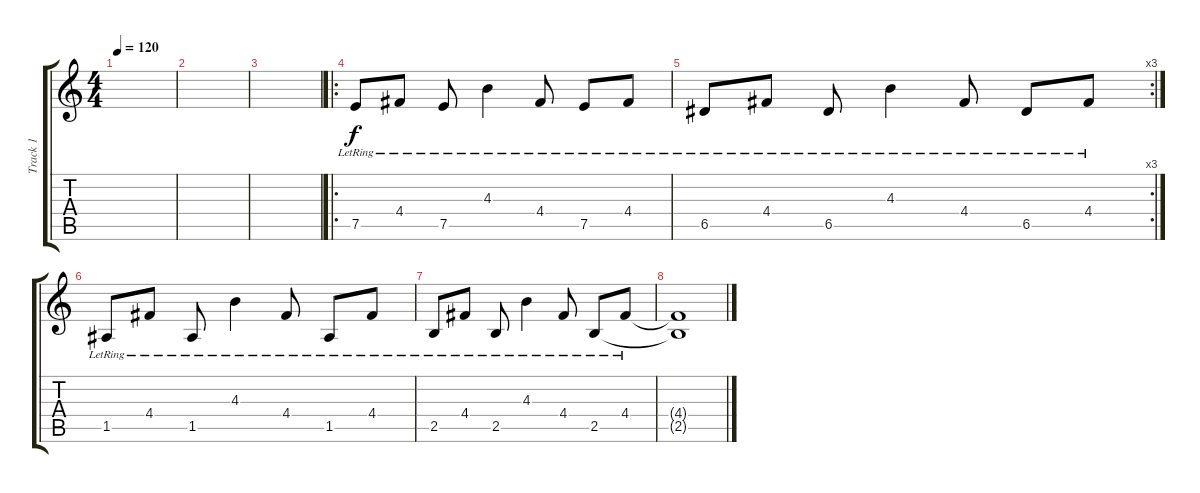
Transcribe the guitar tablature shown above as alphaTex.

\track ("Track 1" "Track 1") {instrument acousticguitarsteel}
\staff {score tabs}
\tuning (E4 B3 G3 D3 A2 D2) {hide}
\ts (4 4)
\tempo 120
\clef g2
\ks c
|
|
|
\ro
7.5{lr}.8 4.4{lr}.8 7.5{lr}.8 4.3{lr}.4 4.4{lr}.8 7.5{lr}.8 4.4{lr}.8 |
\rc 3
6.5{lr}.8 4.4{lr}.8 6.5{lr}.8 4.3{lr}.4 4.4{lr}.8 6.5{lr}.8 4.4{lr}.8 |
1.5{lr}.8 4.4{lr}.8 1.5{lr}.8 4.3{lr}.4 4.4{lr}.8 1.5{lr}.8 4.4{lr}.8 |
2.5{lr}.8 4.4{lr}.8 2.5{lr}.8 4.3{lr}.4 4.4{lr}.8 2.5{lr}.8 4.4{lr}.8 |
(4.4{t} 2.5{t}).1
